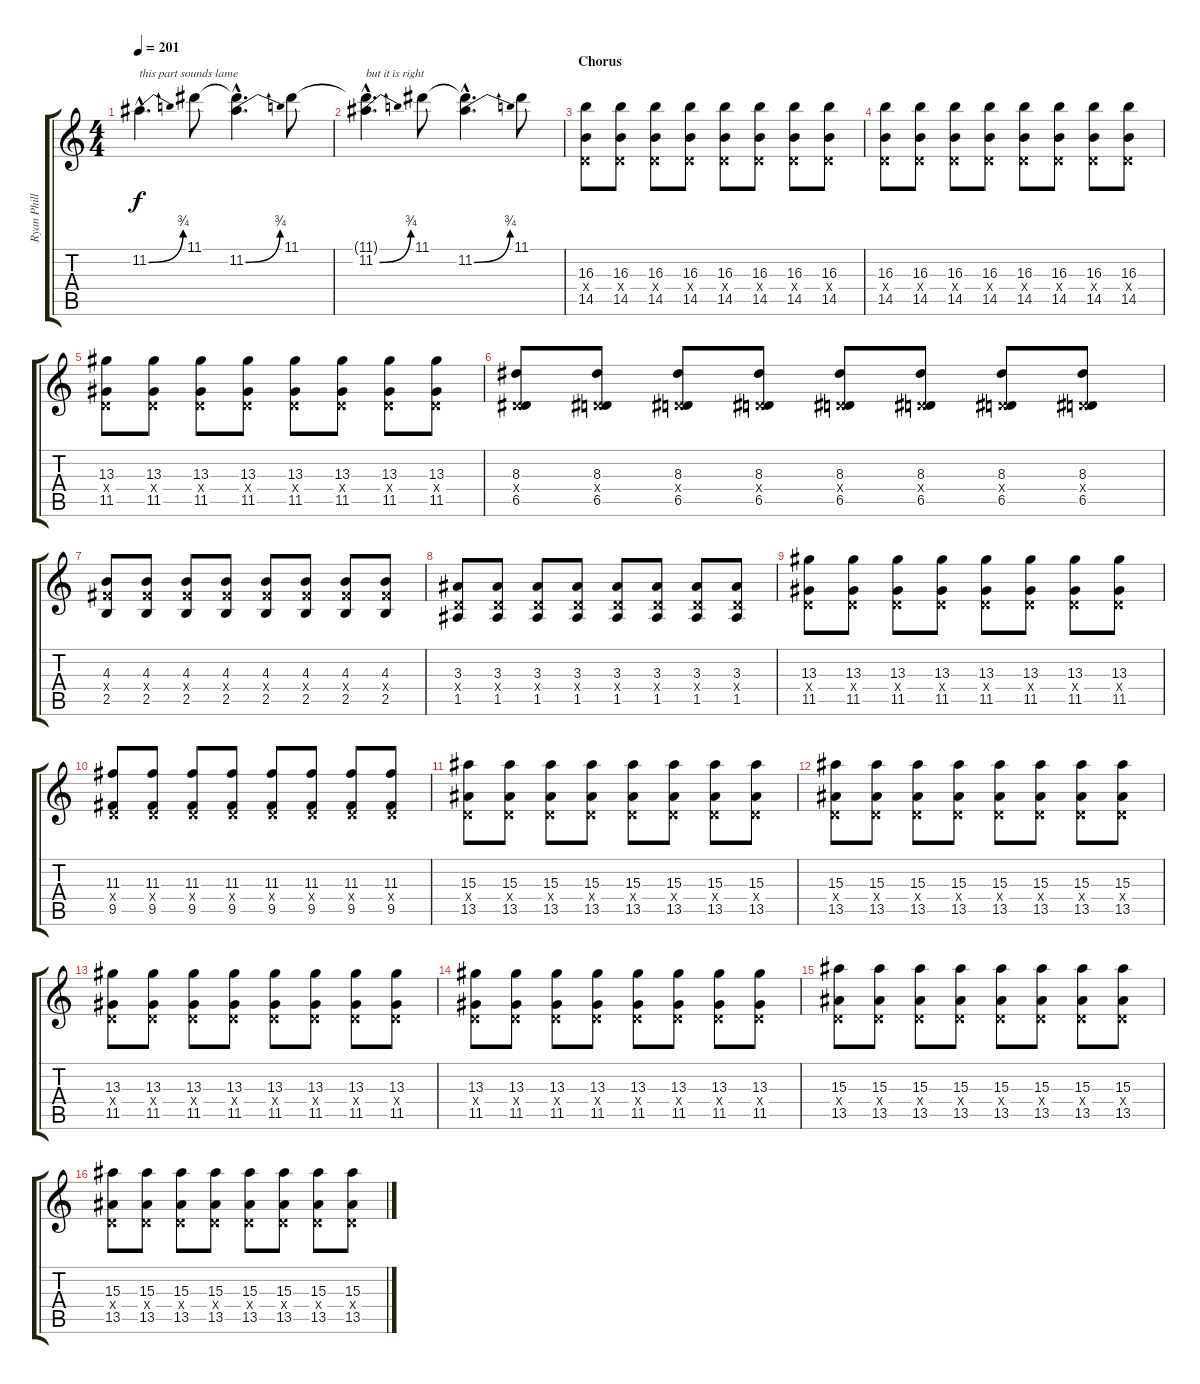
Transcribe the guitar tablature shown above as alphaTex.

\track ("Ryan Phillips" "Ryan Phill") {instrument distortionguitar}
\staff {score tabs}
\tuning (E4 B3 G3 D3 A2 D2) {hide}
\ts (4 4)
\tempo 201
\clef g2
\ks c
11.2{be (bend 0 0 60 3) hac}.4{d txt "this part sounds lame" dy f} 11.1.8 (11.1{hac t} 11.2{be (bend 0 0 60 3) hac}).4{d} 11.1.8 |
(11.1{hac t} 11.2{be (bend 0 0 60 3) hac}).4{d txt "but it is right"} 11.1.8 (11.1{hac t} 11.2{be (bend 0 0 60 3) hac}).4{d} 11.1.8 |
\section ("" "Chorus")
(16.3 0.4{x} 14.5).8{volume 13 balance 12 instrument distortionguitar} (16.3 0.4{x} 14.5).8 (16.3 0.4{x} 14.5).8 (16.3 0.4{x} 14.5).8 (16.3 0.4{x} 14.5).8 (16.3 0.4{x} 14.5).8 (16.3 0.4{x} 14.5).8 (16.3 0.4{x} 14.5).8 |
(16.3 0.4{x} 14.5).8 (16.3 0.4{x} 14.5).8 (16.3 0.4{x} 14.5).8 (16.3 0.4{x} 14.5).8 (16.3 0.4{x} 14.5).8 (16.3 0.4{x} 14.5).8 (16.3 0.4{x} 14.5).8 (16.3 0.4{x} 14.5).8 |
(13.3 0.4{x} 11.5).8 (13.3 0.4{x} 11.5).8 (13.3 0.4{x} 11.5).8 (13.3 0.4{x} 11.5).8 (13.3 0.4{x} 11.5).8 (13.3 0.4{x} 11.5).8 (13.3 0.4{x} 11.5).8 (13.3 0.4{x} 11.5).8 |
(8.3 0.4{x} 6.5).8 (8.3 0.4{x} 6.5).8 (8.3 0.4{x} 6.5).8 (8.3 0.4{x} 6.5).8 (8.3 0.4{x} 6.5).8 (8.3 0.4{x} 6.5).8 (8.3 0.4{x} 6.5).8 (8.3 0.4{x} 6.5).8 |
(4.3 4.4{x} 2.5).8 (4.3 4.4{x} 2.5).8 (4.3 4.4{x} 2.5).8 (4.3 4.4{x} 2.5).8 (4.3 4.4{x} 2.5).8 (4.3 4.4{x} 2.5).8 (4.3 4.4{x} 2.5).8 (4.3 4.4{x} 2.5).8 |
(3.3 0.4{x} 1.5).8 (3.3 0.4{x} 1.5).8 (3.3 0.4{x} 1.5).8 (3.3 0.4{x} 1.5).8 (3.3 0.4{x} 1.5).8 (3.3 0.4{x} 1.5).8 (3.3 0.4{x} 1.5).8 (3.3 0.4{x} 1.5).8 |
(13.3 0.4{x} 11.5).8 (13.3 0.4{x} 11.5).8 (13.3 0.4{x} 11.5).8 (13.3 0.4{x} 11.5).8 (13.3 0.4{x} 11.5).8 (13.3 0.4{x} 11.5).8 (13.3 0.4{x} 11.5).8 (13.3 0.4{x} 11.5).8 |
(11.3 0.4{x} 9.5).8 (11.3 0.4{x} 9.5).8 (11.3 0.4{x} 9.5).8 (11.3 0.4{x} 9.5).8 (11.3 0.4{x} 9.5).8 (11.3 0.4{x} 9.5).8 (11.3 0.4{x} 9.5).8 (11.3 0.4{x} 9.5).8 |
(15.3 0.4{x} 13.5).8 (15.3 0.4{x} 13.5).8 (15.3 0.4{x} 13.5).8 (15.3 0.4{x} 13.5).8 (15.3 0.4{x} 13.5).8 (15.3 0.4{x} 13.5).8 (15.3 0.4{x} 13.5).8 (15.3 0.4{x} 13.5).8 |
(15.3 0.4{x} 13.5).8 (15.3 0.4{x} 13.5).8 (15.3 0.4{x} 13.5).8 (15.3 0.4{x} 13.5).8 (15.3 0.4{x} 13.5).8 (15.3 0.4{x} 13.5).8 (15.3 0.4{x} 13.5).8 (15.3 0.4{x} 13.5).8 |
(13.3 0.4{x} 11.5).8 (13.3 0.4{x} 11.5).8 (13.3 0.4{x} 11.5).8 (13.3 0.4{x} 11.5).8 (13.3 0.4{x} 11.5).8 (13.3 0.4{x} 11.5).8 (13.3 0.4{x} 11.5).8 (13.3 0.4{x} 11.5).8 |
(13.3 0.4{x} 11.5).8 (13.3 0.4{x} 11.5).8 (13.3 0.4{x} 11.5).8 (13.3 0.4{x} 11.5).8 (13.3 0.4{x} 11.5).8 (13.3 0.4{x} 11.5).8 (13.3 0.4{x} 11.5).8 (13.3 0.4{x} 11.5).8 |
(15.3 0.4{x} 13.5).8 (15.3 0.4{x} 13.5).8 (15.3 0.4{x} 13.5).8 (15.3 0.4{x} 13.5).8 (15.3 0.4{x} 13.5).8 (15.3 0.4{x} 13.5).8 (15.3 0.4{x} 13.5).8 (15.3 0.4{x} 13.5).8 |
(15.3 0.4{x} 13.5).8 (15.3 0.4{x} 13.5).8 (15.3 0.4{x} 13.5).8 (15.3 0.4{x} 13.5).8 (15.3 0.4{x} 13.5).8 (15.3 0.4{x} 13.5).8 (15.3 0.4{x} 13.5).8 (15.3 0.4{x} 13.5).8
